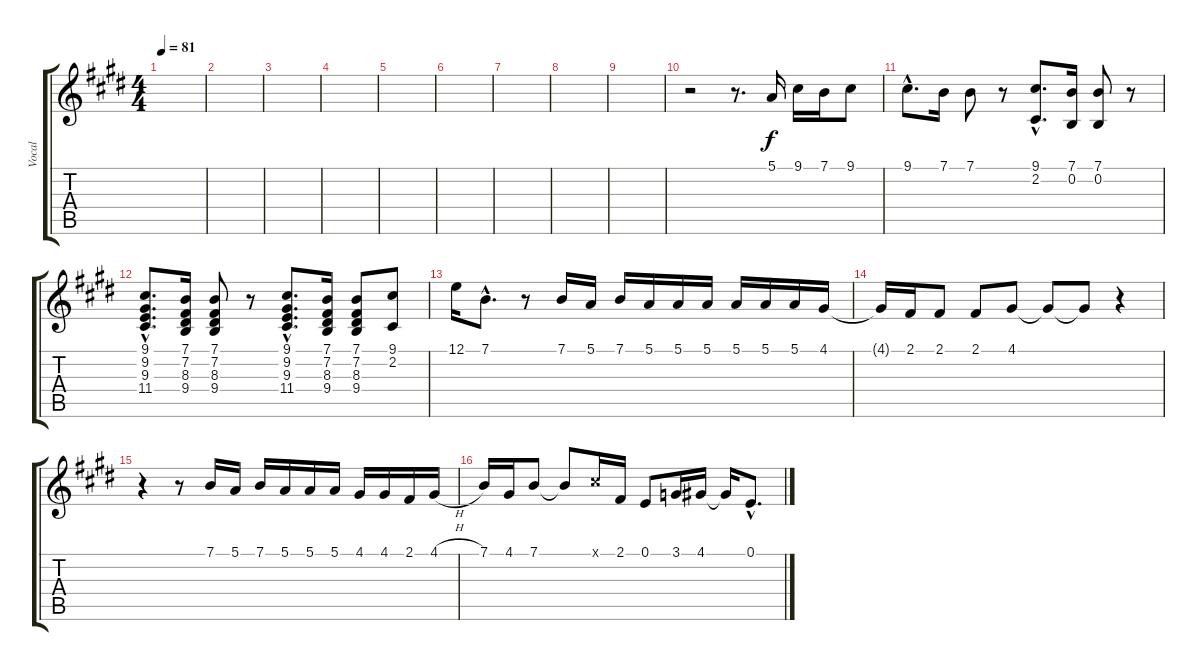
\track ("Vocal" "Vocal") {instrument altosax}
\staff {score tabs}
\tuning (E4 B3 G3 D3 A2 E2) {hide}
\ts (4 4)
\tempo 81
\clef g2
\ks c#minor
|
|
|
|
|
|
|
|
|
r.2 r.8{d} 5.1.16 9.1.16 7.1.16 9.1.8 |
9.1{hac}.8{d} 7.1.16 7.1.8 r.8 (9.1{hac} 2.2{hac}).8{d} (7.1 0.2).16 (7.1 0.2).8 r.8 |
(9.1{hac} 9.2{hac} 9.3{hac} 11.4{hac}).8{d} (7.1 7.2 8.3 9.4).16 (7.1 7.2 8.3 9.4).8 r.8 (9.1{hac} 9.2{hac} 9.3{hac} 11.4{hac}).8{d} (7.1 7.2 8.3 9.4).16 (7.1 7.2 8.3 9.4).8 (9.1 2.2).8 |
12.1.16 7.1{hac}.8{d} r.8 7.1.16 5.1.16 7.1.16 5.1.16 5.1.16 5.1.16 5.1.16 5.1.16 5.1.16 4.1.16 |
4.1{t}.16 2.1.16 2.1.8 2.1.8 4.1.8 4.1{t}.8 4.1{t}.8 r.4 |
r.4 r.8 7.1.16 5.1.16 7.1.16 5.1.16 5.1.16 5.1.16 4.1.16 4.1.16 2.1.16 4.1{h}.16 |
7.1.16 4.1.16 7.1.8 7.1{t}.8 9.1{x}.16 2.1.16 0.1.8 3.1.16 4.1.16 4.1{t}.16 0.1{hac}.8{d}
